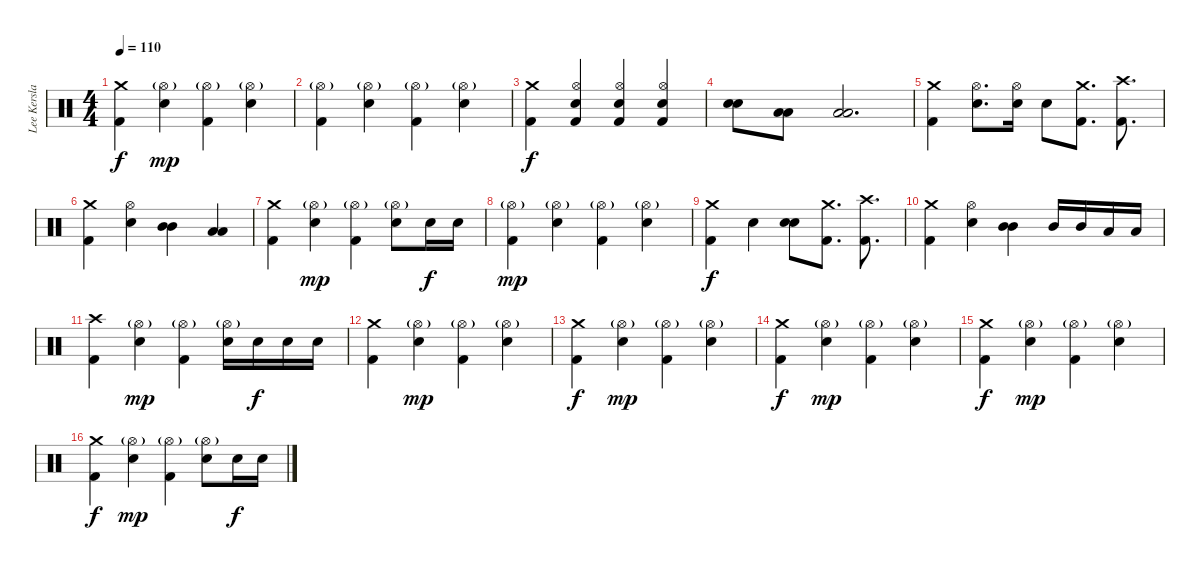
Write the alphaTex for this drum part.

\track ("Lee Kerslake" "Lee Kersla") {instrument percussion}
\staff {score}
\articulation defaults
\ts (4 4)
\tempo 110
\clef neutral
\ks c
("Crash medium (hit)" "Kick (hit) 2").4{dy f} ("Hi-Hat (open)"{g} "Snare (hit) 2").4{dy mp} ("Hi-Hat (open)"{g} "Kick (hit) 2").4 ("Hi-Hat (open)"{g} "Snare (hit) 2").4 |
("Hi-Hat (open)"{g} "Kick (hit) 2").4 ("Hi-Hat (open)"{g} "Snare (hit) 2").4 ("Hi-Hat (open)"{g} "Kick (hit) 2").4 ("Hi-Hat (open)"{g} "Snare (hit) 2").4 |
("Crash medium (hit)" "Kick (hit) 2").4{dy f} ("Hi-Hat (open)" "Snare (hit) 2" "Kick (hit) 2").4 ("Hi-Hat (open)" "Snare (hit) 2" "Kick (hit) 2").4 ("Hi-Hat (open)" "Snare (hit) 2" "Kick (hit) 2").4 |
("Snare (hit) 2" "Snare (hit) 2").8{bd 240} ("Low Tom (hit)" "Low Tom (hit)").8{bd 240} ("Low Tom (hit)" "Low Tom (hit)").2{d bd 240} |
("Crash medium (hit)" "Kick (hit) 2").4 ("Hi-Hat (open)" "Snare (hit) 2").8{d} ("Hi-Hat (open)" "Snare (hit) 2").16 "Snare (hit) 2".8 ("Crash medium (hit)" "Kick (hit) 2").8{d} ("Crash high (hit)" "Kick (hit) 2").8{d} |
("Crash medium (hit)" "Kick (hit) 2").4 ("Hi-Hat (open)" "Snare (hit) 2").4 ("Mid Tom (hit)" "Mid Tom (hit)").4{bd 240} ("Low Tom (hit)" "Low Tom (hit)").4{bd 240} |
("Crash medium (hit)" "Kick (hit) 2").4 ("Hi-Hat (open)"{g} "Snare (hit) 2").4{dy mp} ("Hi-Hat (open)"{g} "Kick (hit) 2").4 ("Hi-Hat (open)"{g} "Snare (hit) 2").8 "Snare (hit) 2".16{dy f} "Snare (hit) 2".16 |
("Hi-Hat (open)"{g} "Kick (hit) 2").4{dy mp} ("Hi-Hat (open)"{g} "Snare (hit) 2").4 ("Hi-Hat (open)"{g} "Kick (hit) 2").4 ("Hi-Hat (open)"{g} "Snare (hit) 2").4 |
("Crash medium (hit)" "Kick (hit) 2").4{dy f} "Snare (hit) 2".4 ("Snare (hit) 2" "Snare (hit) 2").8{bd 240} ("Crash medium (hit)" "Kick (hit) 2").8{d} ("Crash high (hit)" "Kick (hit) 2").8{d} |
("Crash medium (hit)" "Kick (hit) 2").4 ("Hi-Hat (open)" "Snare (hit) 2").4 ("Mid Tom (hit)" "Mid Tom (hit)").4{bd 240} "Mid Tom (hit)".16 "Mid Tom (hit)".16 "Low Tom (hit)".16 "Low Tom (hit)".16 |
("Crash high (hit)" "Kick (hit) 2").4 ("Hi-Hat (open)"{g} "Snare (hit) 2").4{dy mp} ("Hi-Hat (open)"{g} "Kick (hit) 2").4 ("Hi-Hat (open)"{g} "Snare (hit) 2").16 "Snare (hit) 2".16{dy f} "Snare (hit) 2".16 "Snare (hit) 2".16 |
("Crash medium (hit)" "Kick (hit) 2").4 ("Hi-Hat (open)"{g} "Snare (hit) 2").4{dy mp} ("Hi-Hat (open)"{g} "Kick (hit) 2").4 ("Hi-Hat (open)"{g} "Snare (hit) 2").4 |
("Crash medium (hit)" "Kick (hit) 2").4{dy f} ("Hi-Hat (open)"{g} "Snare (hit) 2").4{dy mp} ("Hi-Hat (open)"{g} "Kick (hit) 2").4 ("Hi-Hat (open)"{g} "Snare (hit) 2").4 |
("Crash medium (hit)" "Kick (hit) 2").4{dy f} ("Hi-Hat (open)"{g} "Snare (hit) 2").4{dy mp} ("Hi-Hat (open)"{g} "Kick (hit) 2").4 ("Hi-Hat (open)"{g} "Snare (hit) 2").4 |
("Crash medium (hit)" "Kick (hit) 2").4{dy f} ("Hi-Hat (open)"{g} "Snare (hit) 2").4{dy mp} ("Hi-Hat (open)"{g} "Kick (hit) 2").4 ("Hi-Hat (open)"{g} "Snare (hit) 2").4 |
("Crash medium (hit)" "Kick (hit) 2").4{dy f} ("Hi-Hat (open)"{g} "Snare (hit) 2").4{dy mp} ("Hi-Hat (open)"{g} "Kick (hit) 2").4 ("Hi-Hat (open)"{g} "Snare (hit) 2").8 "Snare (hit) 2".16{dy f} "Snare (hit) 2".16
